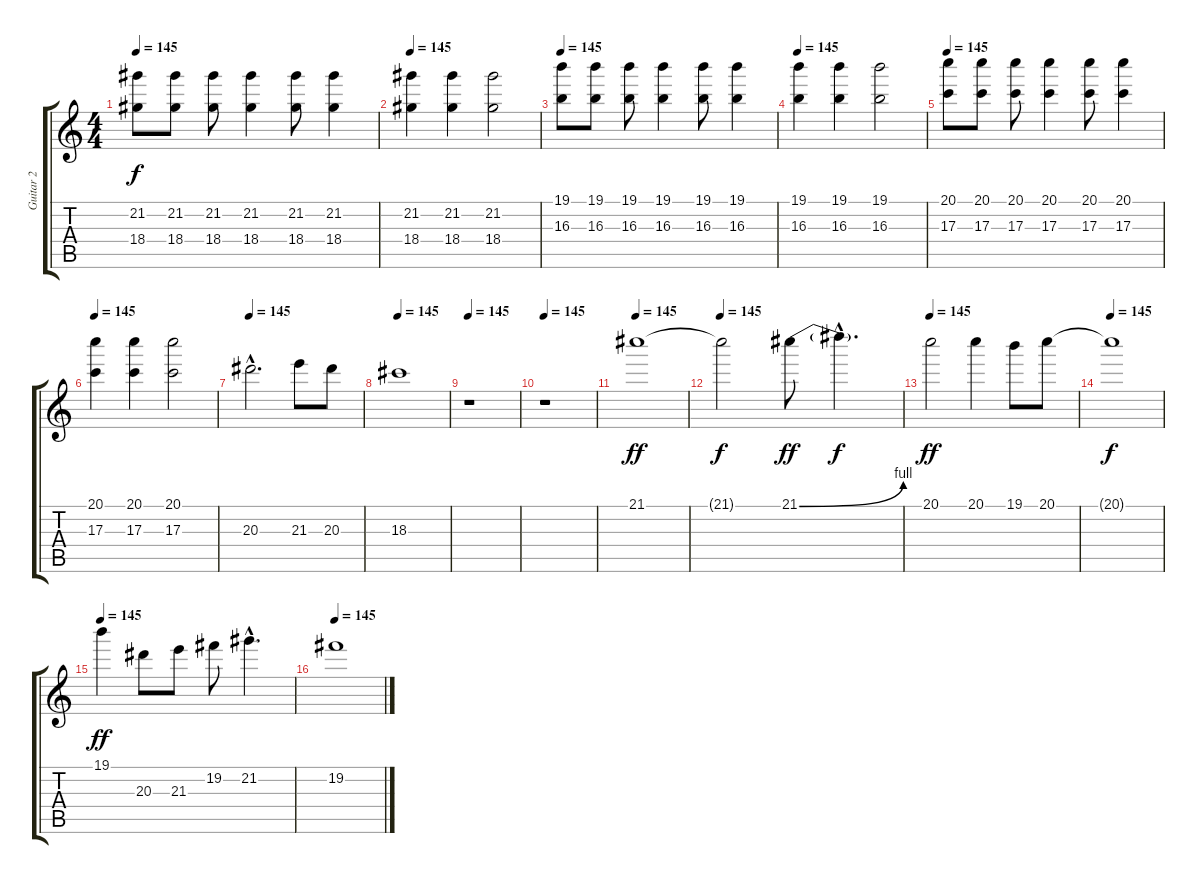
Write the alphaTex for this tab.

\track ("Guitar 2" "Guitar 2") {instrument overdrivenguitar}
\staff {score tabs}
\tuning (E4 B3 G3 D3 A2 E2) {hide}
\ts (4 4)
\tempo 145
\clef g2
\ks c
(21.2 18.4).8{dy f} (21.2 18.4).8 (21.2 18.4).8 (21.2 18.4).4 (21.2 18.4).8 (21.2 18.4).4 |
\tempo 145
(21.2 18.4).4 (21.2 18.4).4 (21.2 18.4).2 |
\tempo 145
(19.1 16.3).8 (19.1 16.3).8 (19.1 16.3).8 (19.1 16.3).4 (19.1 16.3).8 (19.1 16.3).4 |
\tempo 145
(19.1 16.3).4 (19.1 16.3).4 (19.1 16.3).2 |
\tempo 145
(20.1 17.3).8 (20.1 17.3).8 (20.1 17.3).8 (20.1 17.3).4 (20.1 17.3).8 (20.1 17.3).4 |
\tempo 145
(20.1 17.3).4 (20.1 17.3).4 (20.1 17.3).2 |
\tempo 145
20.3{hac}.2{d} 21.3.8 20.3.8 |
\tempo 145
18.3.1 |
\tempo 145
r.1 |
\tempo 145
r.1 |
\tempo 145
21.1.1{dy ff} |
\tempo 145
21.1{t}.2{dy f} 21.1{be (bend 0 0 60 4)}.8{dy ff} 21.1{hac t}.4{d dy f} |
\tempo 145
20.1.2{dy ff} 20.1.4 19.1.8 20.1.8 |
\tempo 145
20.1{t}.1{dy f} |
\tempo 145
19.1.4{dy ff} 20.3.8 21.3.8 19.2.8 21.2{hac}.4{d} |
\tempo 145
19.2.1
